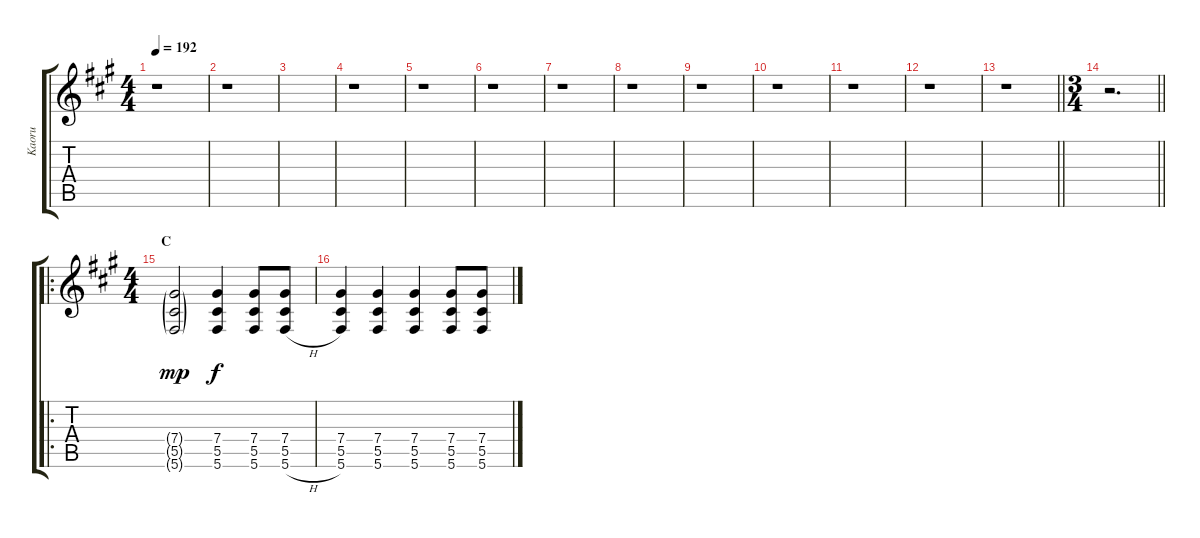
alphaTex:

\track ("Kaoru" "Kaoru") {instrument overdrivenguitar}
\staff {score tabs}
\tuning (Eb4 Bb3 Gb3 Db3 Ab2 Db2) {hide}
\ts (4 4)
\tempo 192
\clef g2
\ks a
r.1{dy f} |
r.1 |
|
r.1 |
r.1 |
r.1 |
r.1 |
r.1 |
r.1 |
r.1 |
r.1 |
r.1 |
\barLineRight lightlight
r.1 |
\ts (3 4)
\barLineRight lightlight
r.2{d} |
\ro
\ts (4 4)
\section ("" "C")
(7.4{g} 5.5{g} 5.6{g}).2{dy mp} (7.4 5.5 5.6).4{dy f} (7.4 5.5 5.6).8 (7.4 5.5 5.6{h}).8 |
(7.4 5.5 5.6).4 (7.4 5.5 5.6).4 (7.4 5.5 5.6).4 (7.4 5.5 5.6).8 (7.4 5.5 5.6).8
